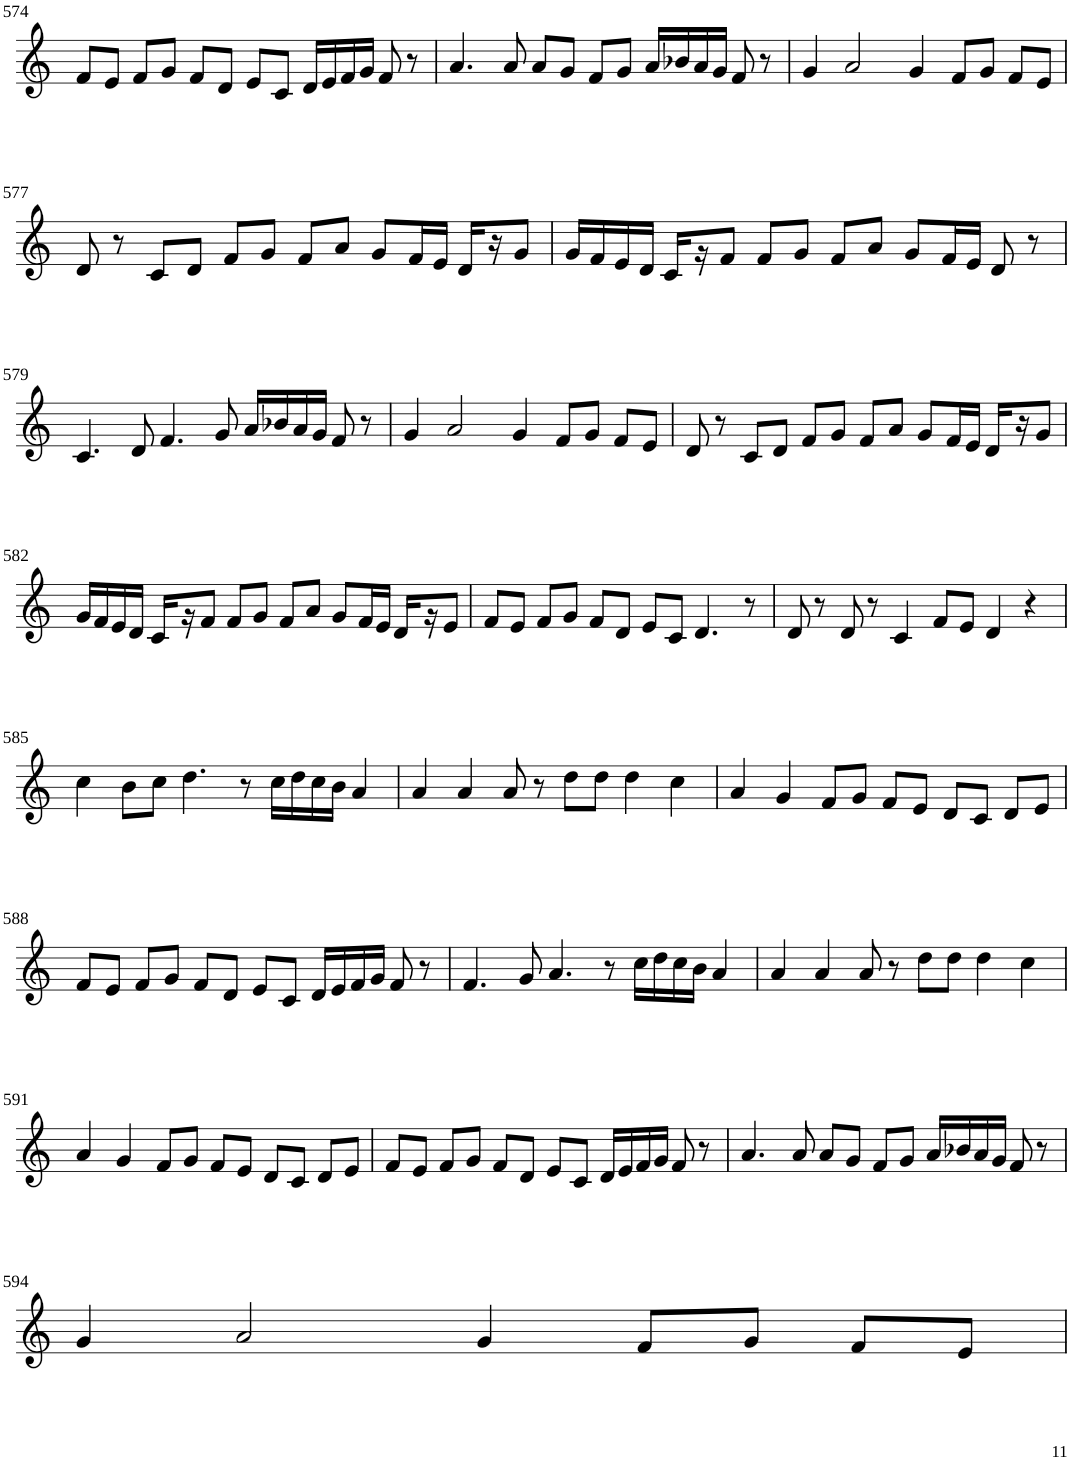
**kern
*part1
*staff1
*I"Violin
!!LO:PB:g=z
*clefG2
*k[]
*M6/4
=574
8f/L
8e/J
8f/L
8g/J
8f/L
8d/J
8e/L
8c/J
16d/LL
16e/
16f/
16g/JJ
8f/
8r
=575
4.a/
8a/
8a/L
8g/J
8f/L
8g/J
16a/LL
16b-X/
16a/
16g/JJ
8f/
8r
=576
4g/
2a/
4g/
8f/L
8g/J
8f/L
8e/J
!!LO:LB:g=z
=577
8d/
8r
8c/L
8d/J
8f/L
8g/J
8f/L
8a/J
8g/L
16f/L
16e/JJ
16d/LL
16r
8g/J
=578
16g/LL
16f/
16e/
16d/JJ
16c/LL
16r
8f/J
8f/L
8g/J
8f/L
8a/J
8g/L
16f/L
16e/JJ
8d/
8r
!!LO:LB:g=z
=579
4.c/
8d/
4.f/
8g/
16a/LL
16b-X/
16a/
16g/JJ
8f/
8r
=580
4g/
2a/
4g/
8f/L
8g/J
8f/L
8e/J
=581
8d/
8r
8c/L
8d/J
8f/L
8g/J
8f/L
8a/J
8g/L
16f/L
16e/JJ
16d/LL
16r
8g/J
!!LO:LB:g=z
=582
16g/LL
16f/
16e/
16d/JJ
16c/LL
16r
8f/J
8f/L
8g/J
8f/L
8a/J
8g/L
16f/L
16e/JJ
16d/LL
16r
8e/J
=583
8f/L
8e/J
8f/L
8g/J
8f/L
8d/J
8e/L
8c/J
4.d/
8r
=584
8d/
8r
8d/
8r
4c/
8f/L
8e/J
4d/
4r
!!LO:LB:g=z
=585
4cc\
8b\L
8cc\J
4.dd\
8r
16cc\LL
16dd\
16cc\
16b\JJ
4a/
=586
4a/
4a/
8a/
8r
8dd\L
8dd\J
4dd\
4cc\
=587
4a/
4g/
8f/L
8g/J
8f/L
8e/J
8d/L
8c/J
8d/L
8e/J
!!LO:LB:g=z
=588
8f/L
8e/J
8f/L
8g/J
8f/L
8d/J
8e/L
8c/J
16d/LL
16e/
16f/
16g/JJ
8f/
8r
=589
4.f/
8g/
4.a/
8r
16cc\LL
16dd\
16cc\
16b\JJ
4a/
=590
4a/
4a/
8a/
8r
8dd\L
8dd\J
4dd\
4cc\
!!LO:LB:g=z
=591
4a/
4g/
8f/L
8g/J
8f/L
8e/J
8d/L
8c/J
8d/L
8e/J
=592
8f/L
8e/J
8f/L
8g/J
8f/L
8d/J
8e/L
8c/J
16d/LL
16e/
16f/
16g/JJ
8f/
8r
=593
4.a/
8a/
8a/L
8g/J
8f/L
8g/J
16a/LL
16b-X/
16a/
16g/JJ
8f/
8r
!!LO:LB:g=z
=594
4g/
2a/
4g/
8f/L
8g/J
8f/L
8e/J
=
*-
